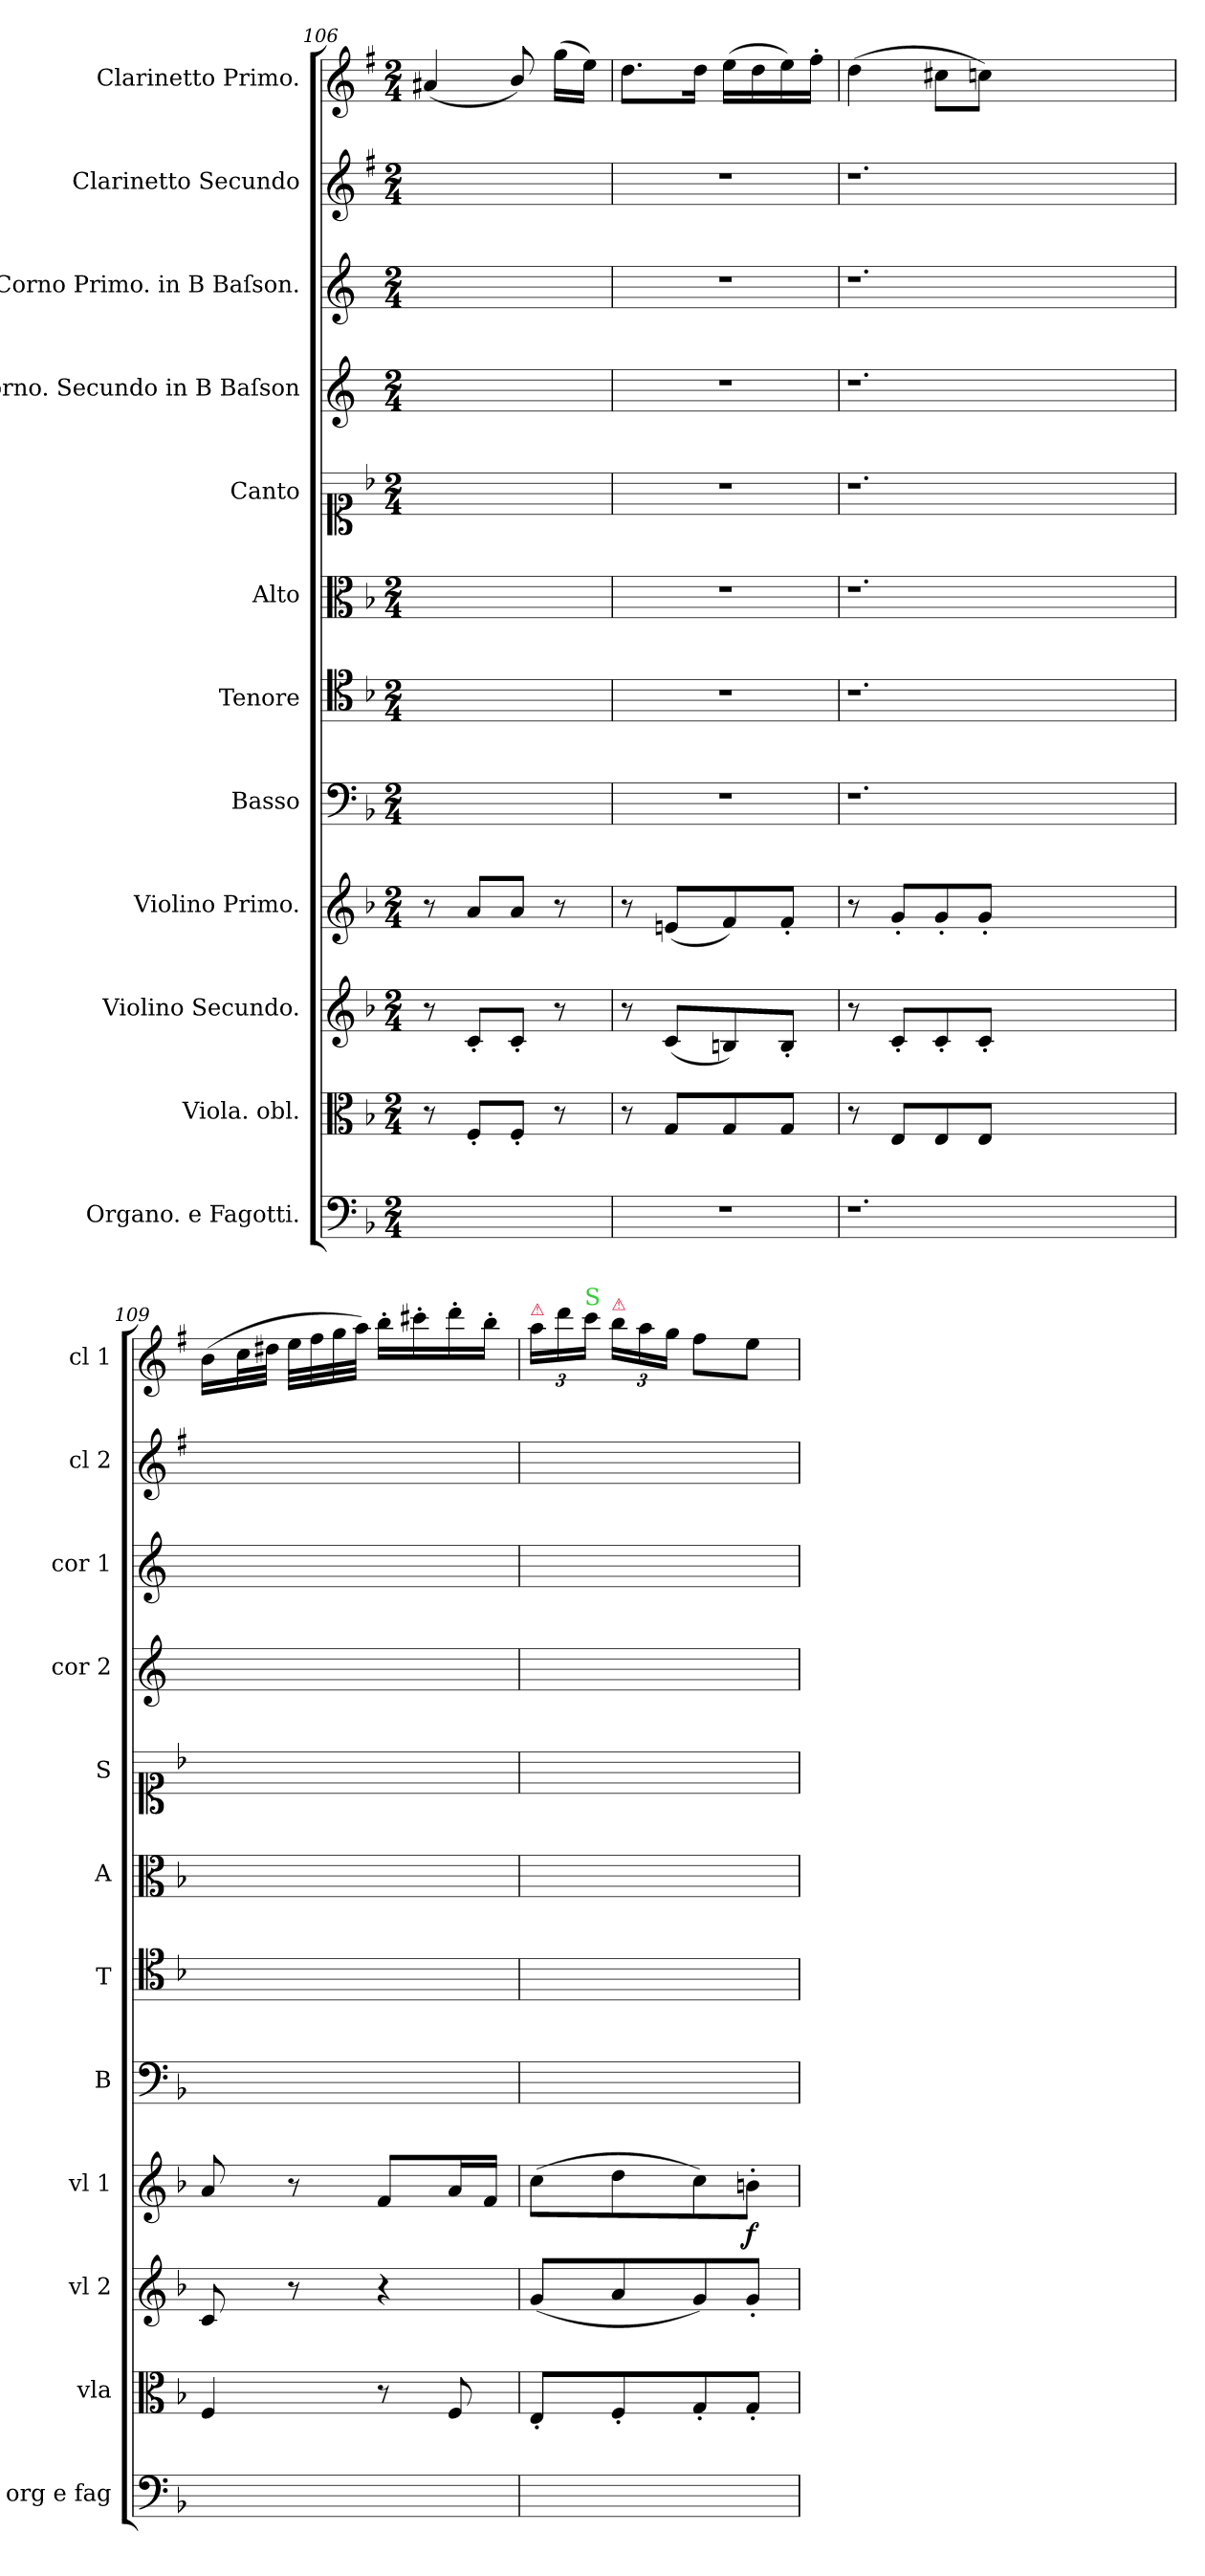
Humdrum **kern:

**kern	**kern	**kern	**kern	**dynam	**kern	**kern	**kern	**kern	**kern	**kern	**kern	**kern
*part12	*part11	*part10	*part9	*part9	*part8	*part7	*part6	*part5	*part4	*part3	*part2	*part1
*staff12	*staff11	*staff10	*staff9	*staff9	*staff8	*staff7	*staff6	*staff5	*staff4	*staff3	*staff2	*staff1
*I"Organo. e Fagotti.	*I"Viola. obl.	*I"Violino Secundo.	*I"Violino Primo.	*	*I"Basso	*I"Tenore	*I"Alto	*I"Canto	*I"Corno. Secundo in B Baſson	*I"Corno Primo. in B Baſson.	*I"Clarinetto Secundo	*I"Clarinetto Primo.
*I'org e fag	*I'vla	*I'vl 2	*I'vl 1	*	*I'B	*I'T	*I'A	*I'S	*I'cor 2	*I'cor 1	*I'cl 2	*I'cl 1
*clefF4	*clefC3	*clefG2	*clefG2	*	*clefF4	*clefC4	*clefC3	*clefC1	*clefG2	*clefG2	*clefG2	*clefG2
*	*	*	*	*	*	*	*	*	*ITrd4c7	*ITrd4c7	*ITrd1c2	*ITrd1c2
*k[b-]	*k[b-]	*k[b-]	*k[b-]	*	*k[b-]	*k[b-]	*k[b-]	*k[b-]	*k[b-]	*k[b-]	*k[b-]	*k[b-]
*F:	*F:	*F:	*F:	*	*F:	*F:	*F:	*F:	*F:	*F:	*F:	*F:
*M2/4	*M2/4	*M2/4	*M2/4	*	*M2/4	*M2/4	*M2/4	*M2/4	*M2/4	*M2/4	*M2/4	*M2/4
=106	=106	=106	=106	=106	=106	=106	=106	=106	=106	=106	=106	=106
2ryy	8r	8r	8r	.	2ryy	2ryy	2ryy	2ryy	2ryy	2ryy	2ryy	(4g#X/
.	8F'/L	8c'/L	8a/L	.	.	.	.	.	.	.	.	.
.	8F'/J	8c'/J	8a/J	.	.	.	.	.	.	.	.	8a/)
.	8r	8r	8r	.	.	.	.	.	.	.	.	(16ff\LL
.	.	.	.	.	.	.	.	.	.	.	.	16dd\JJ)
=107	=107	=107	=107	=107	=107	=107	=107	=107	=107	=107	=107	=107
2r	8r	8r	8r	.	2r	2r	2r	2r	2r	2r	2r	8.cc\L
.	8G/L	(8c/L	(8en/L	.	.	.	.	.	.	.	.	.
.	.	.	.	.	.	.	.	.	.	.	.	16cc\Jk
.	8G/	8Bn/)	8f/)	.	.	.	.	.	.	.	.	(16dd\LL
.	.	.	.	.	.	.	.	.	.	.	.	16cc\
.	8G/J	8B'/J	8f'/J	.	.	.	.	.	.	.	.	16dd\)
.	.	.	.	.	.	.	.	.	.	.	.	16ee'\JJ
=108	=108	=108	=108	=108	=108	=108	=108	=108	=108	=108	=108	=108
1.r	8r	8r	8r	.	1.r	1.r	1.r	1.r	1.r	1.r	1.r	(4cc\
.	8E/L	8c'/L	8g'/L	.	.	.	.	.	.	.	.	.
.	8E/	8c'/	8g'/	.	.	.	.	.	.	.	.	8bn\L
.	8E/J	8c'/J	8g'/J	.	.	.	.	.	.	.	.	8b-X\J)
.	1ryy	1ryy	1ryy	.	.	.	.	.	.	.	.	1ryy
=109	=109	=109	=109	=109	=109	=109	=109	=109	=109	=109	=109	=109
2ryy	4F/	8c/	8a/	.	2ryy	2ryy	2ryy	2ryy	2ryy	2ryy	2ryy	(16a\LL
.	.	.	.	.	.	.	.	.	.	.	.	32b-\L
.	.	.	.	.	.	.	.	.	.	.	.	32cc#X\JJJ
.	.	8r	8r	.	.	.	.	.	.	.	.	32dd\LLL
.	.	.	.	.	.	.	.	.	.	.	.	32ee\
.	.	.	.	.	.	.	.	.	.	.	.	32ff\
.	.	.	.	.	.	.	.	.	.	.	.	32gg\JJJ)
.	8r	4r	8f/L	.	.	.	.	.	.	.	.	16aa'\LL
.	.	.	.	.	.	.	.	.	.	.	.	16bbn'\
.	8F/	.	16a/L	.	.	.	.	.	.	.	.	16ccc'\
.	.	.	16f/JJ	.	.	.	.	.	.	.	.	16aa'\JJ
=110	=110	=110	=110	=110	=110	=110	=110	=110	=110	=110	=110	=110
!	!	!	!	!	!	!	!	!	!	!	!	!LO:TX:a:color=crimson:t=⚠
2ryy	8E'/L	(8g/L	(8cc\L	.	2ryy	2ryy	2ryy	2ryy	2ryy	2ryy	2ryy	24gg\LL
.	.	.	.	.	.	.	.	.	.	.	.	24ccc\
!	!	!	!	!	!	!	!	!	!	!	!	!LO:TX:a:color=limegreen:t=S
.	.	.	.	.	.	.	.	.	.	.	.	24bb-\JJ
!	!	!	!	!	!	!	!	!	!	!	!	!LO:TX:a:color=crimson:t=⚠
.	8F'/	8a/	8dd\	.	.	.	.	.	.	.	.	24aa\LL
.	.	.	.	.	.	.	.	.	.	.	.	24gg\
.	.	.	.	.	.	.	.	.	.	.	.	24ff\JJ
.	8G'/	8g/)	8cc\)	.	.	.	.	.	.	.	.	8ee\L
.	8G'/J	8g'/J	8bn'\J	f	.	.	.	.	.	.	.	8dd\J
=	=	=	=	=	=	=	=	=	=	=	=	=
*-	*-	*-	*-	*-	*-	*-	*-	*-	*-	*-	*-	*-
